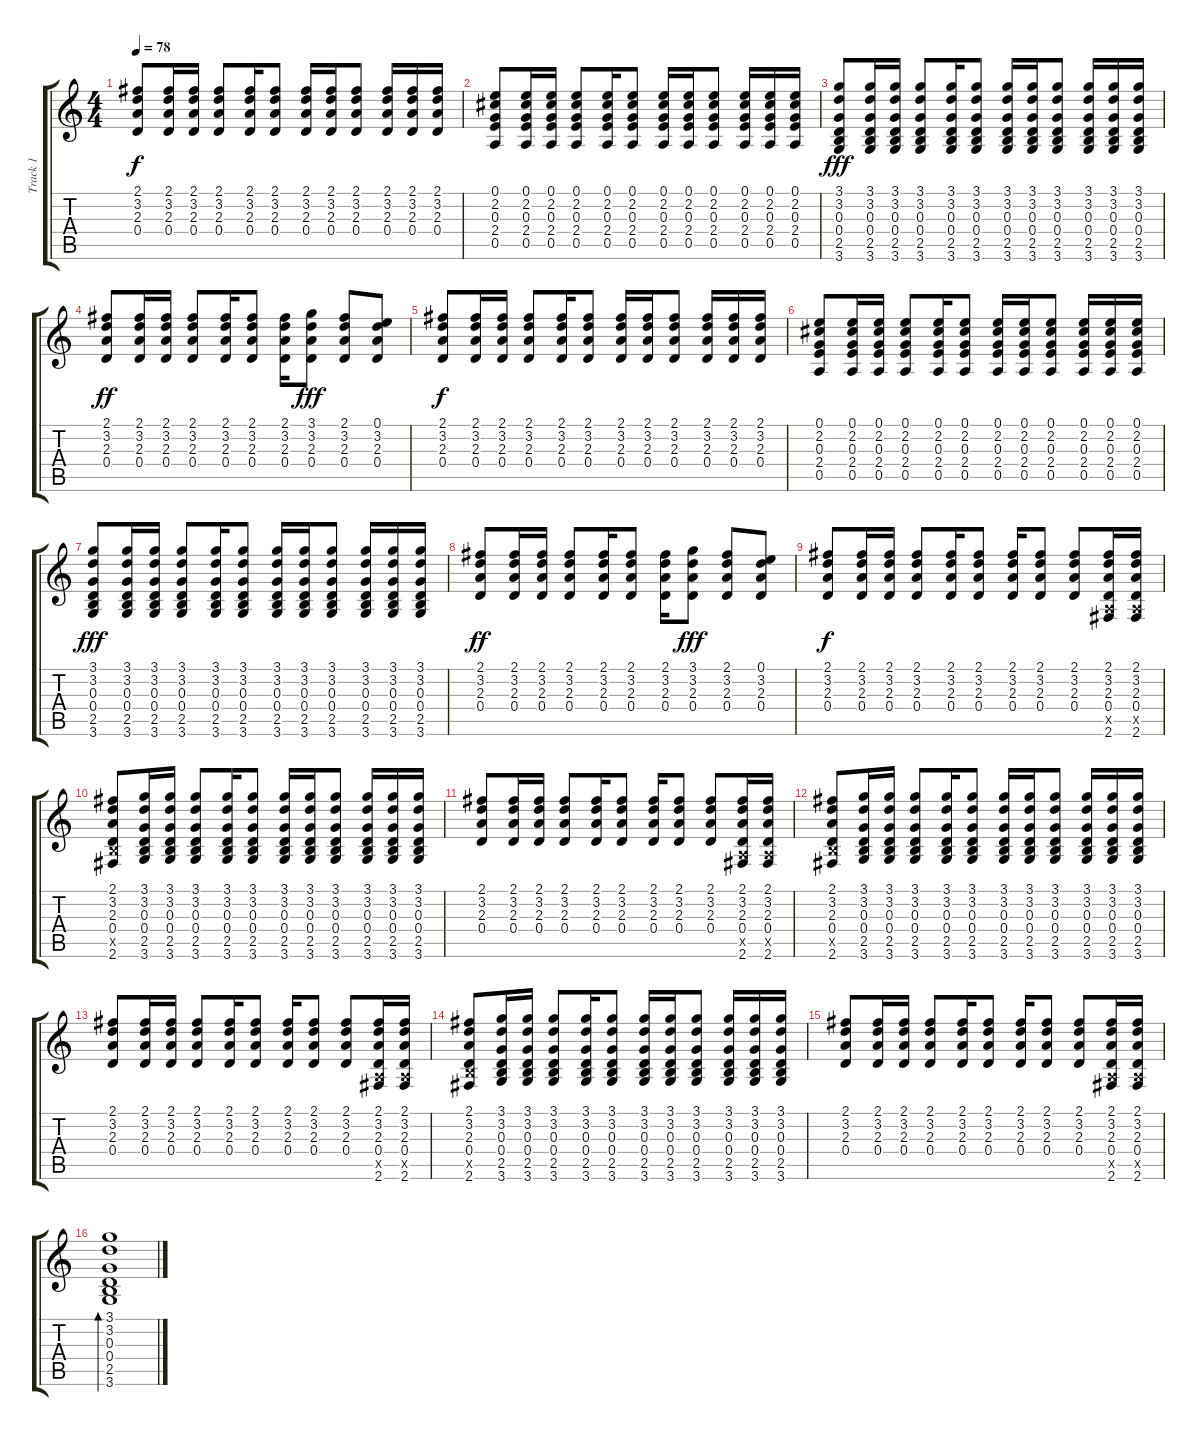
\track ("Track 1" "Track 1") {instrument acousticguitarsteel}
\staff {score tabs}
\tuning (E4 B3 G3 D3 A2 E2) {hide}
\ts (4 4)
\tempo 78
\clef g2
\ks c
(2.1 3.2 2.3 0.4).8{dy f} (2.1 3.2 2.3 0.4).16 (2.1 3.2 2.3 0.4).16 (2.1 3.2 2.3 0.4).8 (2.1 3.2 2.3 0.4).16 (2.1 3.2 2.3 0.4).8 (2.1 3.2 2.3 0.4).16 (2.1 3.2 2.3 0.4).16 (2.1 3.2 2.3 0.4).8 (2.1 3.2 2.3 0.4).16 (2.1 3.2 2.3 0.4).16 (2.1 3.2 2.3 0.4).16 |
(0.1 2.2 0.3 2.4 0.5).8 (0.1 2.2 0.3 2.4 0.5).16 (0.1 2.2 0.3 2.4 0.5).16 (0.1 2.2 0.3 2.4 0.5).8 (0.1 2.2 0.3 2.4 0.5).16 (0.1 2.2 0.3 2.4 0.5).8 (0.1 2.2 0.3 2.4 0.5).16 (0.1 2.2 0.3 2.4 0.5).16 (0.1 2.2 0.3 2.4 0.5).8 (0.1 2.2 0.3 2.4 0.5).16 (0.1 2.2 0.3 2.4 0.5).16 (0.1 2.2 0.3 2.4 0.5).16 |
(3.1 3.2 0.3 0.4 2.5 3.6).8{dy fff} (3.1 3.2 0.3 0.4 2.5 3.6).16 (3.1 3.2 0.3 0.4 2.5 3.6).16 (3.1 3.2 0.3 0.4 2.5 3.6).8 (3.1 3.2 0.3 0.4 2.5 3.6).16 (3.1 3.2 0.3 0.4 2.5 3.6).8 (3.1 3.2 0.3 0.4 2.5 3.6).16 (3.1 3.2 0.3 0.4 2.5 3.6).16 (3.1 3.2 0.3 0.4 2.5 3.6).8 (3.1 3.2 0.3 0.4 2.5 3.6).16 (3.1 3.2 0.3 0.4 2.5 3.6).16 (3.1 3.2 0.3 0.4 2.5 3.6).16 |
(2.1 3.2 2.3 0.4).8{dy ff} (2.1 3.2 2.3 0.4).16 (2.1 3.2 2.3 0.4).16 (2.1 3.2 2.3 0.4).8 (2.1 3.2 2.3 0.4).16 (2.1 3.2 2.3 0.4).8 (2.1 3.2 2.3 0.4).16 (3.1 3.2 2.3 0.4).8{dy fff} (2.1 3.2 2.3 0.4).8 (0.1 3.2 2.3 0.4).8 |
(2.1 3.2 2.3 0.4).8{dy f} (2.1 3.2 2.3 0.4).16 (2.1 3.2 2.3 0.4).16 (2.1 3.2 2.3 0.4).8 (2.1 3.2 2.3 0.4).16 (2.1 3.2 2.3 0.4).8 (2.1 3.2 2.3 0.4).16 (2.1 3.2 2.3 0.4).16 (2.1 3.2 2.3 0.4).8 (2.1 3.2 2.3 0.4).16 (2.1 3.2 2.3 0.4).16 (2.1 3.2 2.3 0.4).16 |
(0.1 2.2 0.3 2.4 0.5).8 (0.1 2.2 0.3 2.4 0.5).16 (0.1 2.2 0.3 2.4 0.5).16 (0.1 2.2 0.3 2.4 0.5).8 (0.1 2.2 0.3 2.4 0.5).16 (0.1 2.2 0.3 2.4 0.5).8 (0.1 2.2 0.3 2.4 0.5).16 (0.1 2.2 0.3 2.4 0.5).16 (0.1 2.2 0.3 2.4 0.5).8 (0.1 2.2 0.3 2.4 0.5).16 (0.1 2.2 0.3 2.4 0.5).16 (0.1 2.2 0.3 2.4 0.5).16 |
(3.1 3.2 0.3 0.4 2.5 3.6).8{dy fff} (3.1 3.2 0.3 0.4 2.5 3.6).16 (3.1 3.2 0.3 0.4 2.5 3.6).16 (3.1 3.2 0.3 0.4 2.5 3.6).8 (3.1 3.2 0.3 0.4 2.5 3.6).16 (3.1 3.2 0.3 0.4 2.5 3.6).8 (3.1 3.2 0.3 0.4 2.5 3.6).16 (3.1 3.2 0.3 0.4 2.5 3.6).16 (3.1 3.2 0.3 0.4 2.5 3.6).8 (3.1 3.2 0.3 0.4 2.5 3.6).16 (3.1 3.2 0.3 0.4 2.5 3.6).16 (3.1 3.2 0.3 0.4 2.5 3.6).16 |
(2.1 3.2 2.3 0.4).8{dy ff} (2.1 3.2 2.3 0.4).16 (2.1 3.2 2.3 0.4).16 (2.1 3.2 2.3 0.4).8 (2.1 3.2 2.3 0.4).16 (2.1 3.2 2.3 0.4).8 (2.1 3.2 2.3 0.4).16 (3.1 3.2 2.3 0.4).8{dy fff} (2.1 3.2 2.3 0.4).8 (0.1 3.2 2.3 0.4).8 |
(2.1 3.2 2.3 0.4).8{dy f} (2.1 3.2 2.3 0.4).16 (2.1 3.2 2.3 0.4).16 (2.1 3.2 2.3 0.4).8 (2.1 3.2 2.3 0.4).16 (2.1 3.2 2.3 0.4).8 (2.1 3.2 2.3 0.4).16 (2.1 3.2 2.3 0.4).8 (2.1 3.2 2.3 0.4).8 (2.1 3.2 2.3 0.4 0.5{x} 2.6).16 (2.1 3.2 2.3 0.4 0.5{x} 2.6).16 |
(2.1 3.2 2.3 0.4 2.5{x} 2.6).8 (3.1 3.2 0.3 0.4 2.5 3.6).16 (3.1 3.2 0.3 0.4 2.5 3.6).16 (3.1 3.2 0.3 0.4 2.5 3.6).8 (3.1 3.2 0.3 0.4 2.5 3.6).16 (3.1 3.2 0.3 0.4 2.5 3.6).8 (3.1 3.2 0.3 0.4 2.5 3.6).16 (3.1 3.2 0.3 0.4 2.5 3.6).16 (3.1 3.2 0.3 0.4 2.5 3.6).8 (3.1 3.2 0.3 0.4 2.5 3.6).16 (3.1 3.2 0.3 0.4 2.5 3.6).16 (3.1 3.2 0.3 0.4 2.5 3.6).16 |
(2.1 3.2 2.3 0.4).8 (2.1 3.2 2.3 0.4).16 (2.1 3.2 2.3 0.4).16 (2.1 3.2 2.3 0.4).8 (2.1 3.2 2.3 0.4).16 (2.1 3.2 2.3 0.4).8 (2.1 3.2 2.3 0.4).16 (2.1 3.2 2.3 0.4).8 (2.1 3.2 2.3 0.4).8 (2.1 3.2 2.3 0.4 0.5{x} 2.6).16 (2.1 3.2 2.3 0.4 0.5{x} 2.6).16 |
(2.1 3.2 2.3 0.4 2.5{x} 2.6).8 (3.1 3.2 0.3 0.4 2.5 3.6).16 (3.1 3.2 0.3 0.4 2.5 3.6).16 (3.1 3.2 0.3 0.4 2.5 3.6).8 (3.1 3.2 0.3 0.4 2.5 3.6).16 (3.1 3.2 0.3 0.4 2.5 3.6).8 (3.1 3.2 0.3 0.4 2.5 3.6).16 (3.1 3.2 0.3 0.4 2.5 3.6).16 (3.1 3.2 0.3 0.4 2.5 3.6).8 (3.1 3.2 0.3 0.4 2.5 3.6).16 (3.1 3.2 0.3 0.4 2.5 3.6).16 (3.1 3.2 0.3 0.4 2.5 3.6).16 |
(2.1 3.2 2.3 0.4).8 (2.1 3.2 2.3 0.4).16 (2.1 3.2 2.3 0.4).16 (2.1 3.2 2.3 0.4).8 (2.1 3.2 2.3 0.4).16 (2.1 3.2 2.3 0.4).8 (2.1 3.2 2.3 0.4).16 (2.1 3.2 2.3 0.4).8 (2.1 3.2 2.3 0.4).8 (2.1 3.2 2.3 0.4 0.5{x} 2.6).16 (2.1 3.2 2.3 0.4 0.5{x} 2.6).16 |
(2.1 3.2 2.3 0.4 2.5{x} 2.6).8 (3.1 3.2 0.3 0.4 2.5 3.6).16 (3.1 3.2 0.3 0.4 2.5 3.6).16 (3.1 3.2 0.3 0.4 2.5 3.6).8 (3.1 3.2 0.3 0.4 2.5 3.6).16 (3.1 3.2 0.3 0.4 2.5 3.6).8 (3.1 3.2 0.3 0.4 2.5 3.6).16 (3.1 3.2 0.3 0.4 2.5 3.6).16 (3.1 3.2 0.3 0.4 2.5 3.6).8 (3.1 3.2 0.3 0.4 2.5 3.6).16 (3.1 3.2 0.3 0.4 2.5 3.6).16 (3.1 3.2 0.3 0.4 2.5 3.6).16 |
(2.1 3.2 2.3 0.4).8 (2.1 3.2 2.3 0.4).16 (2.1 3.2 2.3 0.4).16 (2.1 3.2 2.3 0.4).8 (2.1 3.2 2.3 0.4).16 (2.1 3.2 2.3 0.4).8 (2.1 3.2 2.3 0.4).16 (2.1 3.2 2.3 0.4).8 (2.1 3.2 2.3 0.4).8 (2.1 3.2 2.3 0.4 0.5{x} 2.6).16 (2.1 3.2 2.3 0.4 0.5{x} 2.6).16 |
(3.1 3.2 0.3 0.4 2.5 3.6).1{bd 120}
